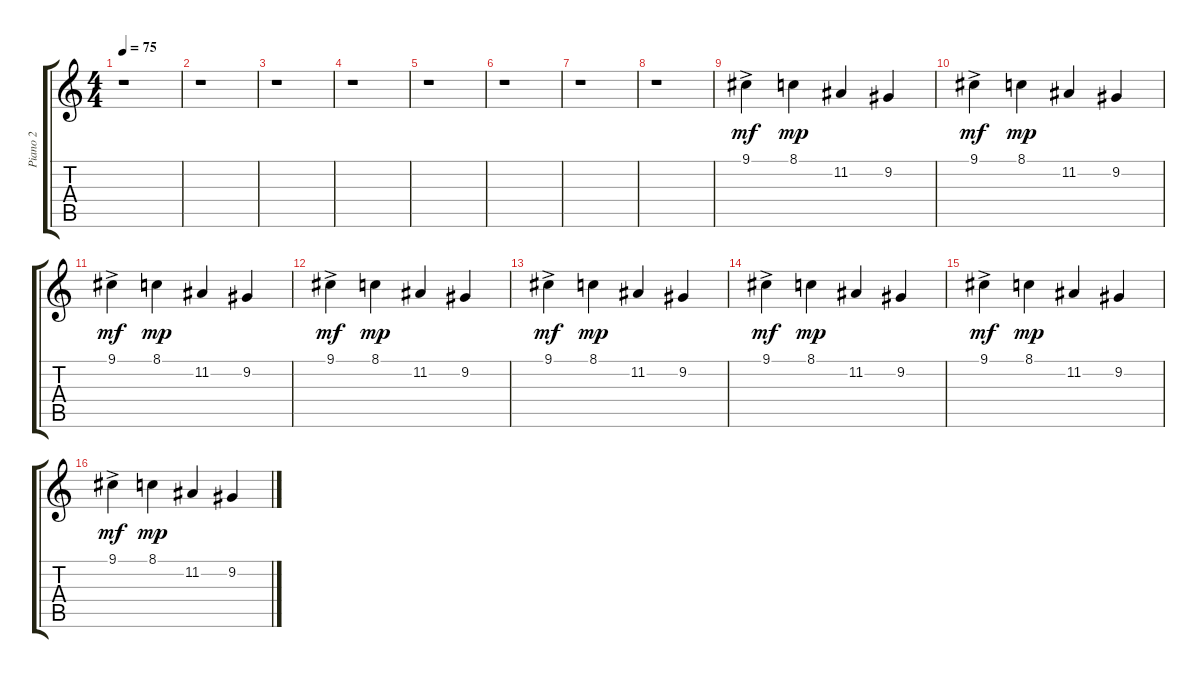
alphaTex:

\track ("Piano 2" "Piano 2") {instrument acousticgrandpiano}
\staff {score tabs}
\tuning (E4 B3 G3 D3 A2 E2) {hide}
\ts (4 4)
\tempo 75
\clef g2
\ks c
r.1{dy f} |
r.1 |
r.1 |
r.1 |
r.1 |
r.1 |
r.1 |
r.1 |
9.1{ac}.4{dy mf} 8.1.4{dy mp} 11.2.4 9.2.4 |
9.1{ac}.4{dy mf} 8.1.4{dy mp} 11.2.4 9.2.4 |
9.1{ac}.4{dy mf} 8.1.4{dy mp} 11.2.4 9.2.4 |
9.1{ac}.4{dy mf} 8.1.4{dy mp} 11.2.4 9.2.4 |
9.1{ac}.4{dy mf} 8.1.4{dy mp} 11.2.4 9.2.4 |
9.1{ac}.4{dy mf} 8.1.4{dy mp} 11.2.4 9.2.4 |
9.1{ac}.4{dy mf} 8.1.4{dy mp} 11.2.4 9.2.4 |
9.1{ac}.4{dy mf} 8.1.4{dy mp} 11.2.4 9.2.4
